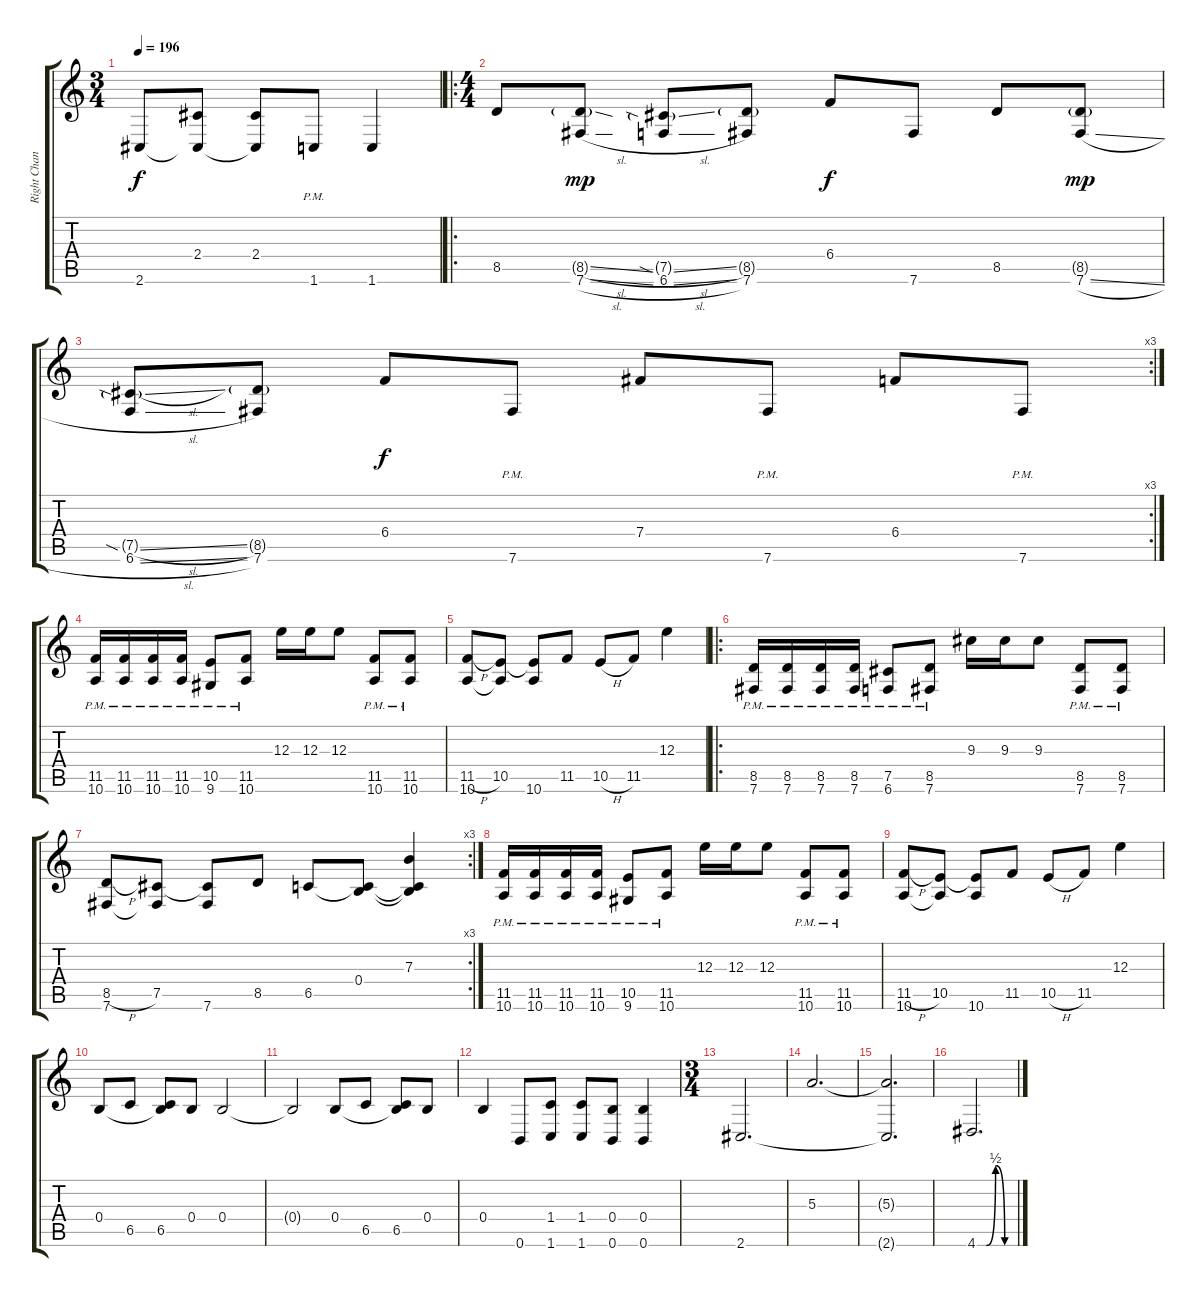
\track ("Right Channel" "Right Chan") {instrument distortionguitar}
\staff {score tabs}
\tuning (Db4 Ab3 E3 B2 Gb2 B1) {hide}
\ts (3 4)
\tempo 196
\clef g2
\ks c
2.6.8{dy f} (2.4 2.6{t}).8 (2.4 2.6{t}).8 1.6{pm}.8 1.6.4 |
\ro
\ts (4 4)
8.5.8 (8.5{sl g} 7.6{sl}).8{dy mp} (7.5{sia sl g} 6.6{sl}).8 (8.5{g} 7.6).8 6.4.8{dy f} 7.6.8 8.5.8 (8.5{g} 7.6{sl}).8{dy mp} |
\rc 3
(7.5{sia sl g} 6.6{sl}).8 (8.5{g} 7.6).8 6.4.8{dy f} 7.6{pm}.8 7.4.8 7.6{pm}.8 6.4.8 7.6{pm}.8 |
(11.5{pm} 10.6{pm}).16 (11.5{pm} 10.6{pm}).16 (11.5{pm} 10.6{pm}).16 (11.5{pm} 10.6{pm}).16 (10.5{pm} 9.6{pm}).8 (11.5{pm} 10.6{pm}).8 12.3.16 12.3.16 12.3.8 (11.5{pm} 10.6{pm}).8 (11.5{pm} 10.6{pm}).8 |
(11.5{h} 10.6).8 (10.5 10.6{t}).8 (10.5{t} 10.6).8 11.5.8 10.5{h}.8 11.5.8 12.3.4 |
\ro
(8.5{pm} 7.6{pm}).16 (8.5{pm} 7.6{pm}).16 (8.5{pm} 7.6{pm}).16 (8.5{pm} 7.6{pm}).16 (7.5{pm} 6.6{pm}).8 (8.5{pm} 7.6{pm}).8 9.3.16 9.3.16 9.3.8 (8.5{pm} 7.6{pm}).8 (8.5{pm} 7.6{pm}).8 |
\rc 3
(8.5{h} 7.6).8 (7.5 7.6{t}).8 (7.5{t} 7.6).8 8.5.8 6.5.8 (0.4 6.5{t}).8 (7.3 0.4{t} 6.5{t}).4 |
(11.5{pm} 10.6{pm}).16 (11.5{pm} 10.6{pm}).16 (11.5{pm} 10.6{pm}).16 (11.5{pm} 10.6{pm}).16 (10.5{pm} 9.6{pm}).8 (11.5{pm} 10.6{pm}).8 12.3.16 12.3.16 12.3.8 (11.5{pm} 10.6{pm}).8 (11.5{pm} 10.6{pm}).8 |
(11.5{h} 10.6).8 (10.5 10.6{t}).8 (10.5{t} 10.6).8 11.5.8 10.5{h}.8 11.5.8 12.3.4 |
0.4.8 6.5.8 (0.4{t} 6.5).8 0.4.8 0.4.2 |
0.4{t}.2 0.4.8 6.5.8 (0.4{t} 6.5).8 0.4.8 |
0.4.4 0.6.8 (1.4 1.6).8 (1.4 1.6).8 (0.4 0.6).8 (0.4 0.6).4 |
\ts (3 4)
2.6.2{d} |
5.3.2{d} |
(5.3{t} 2.6{t}).2{d} |
4.6{be (custom 0 0 15 0 30 2 45 0 60 0)}.2{d}
